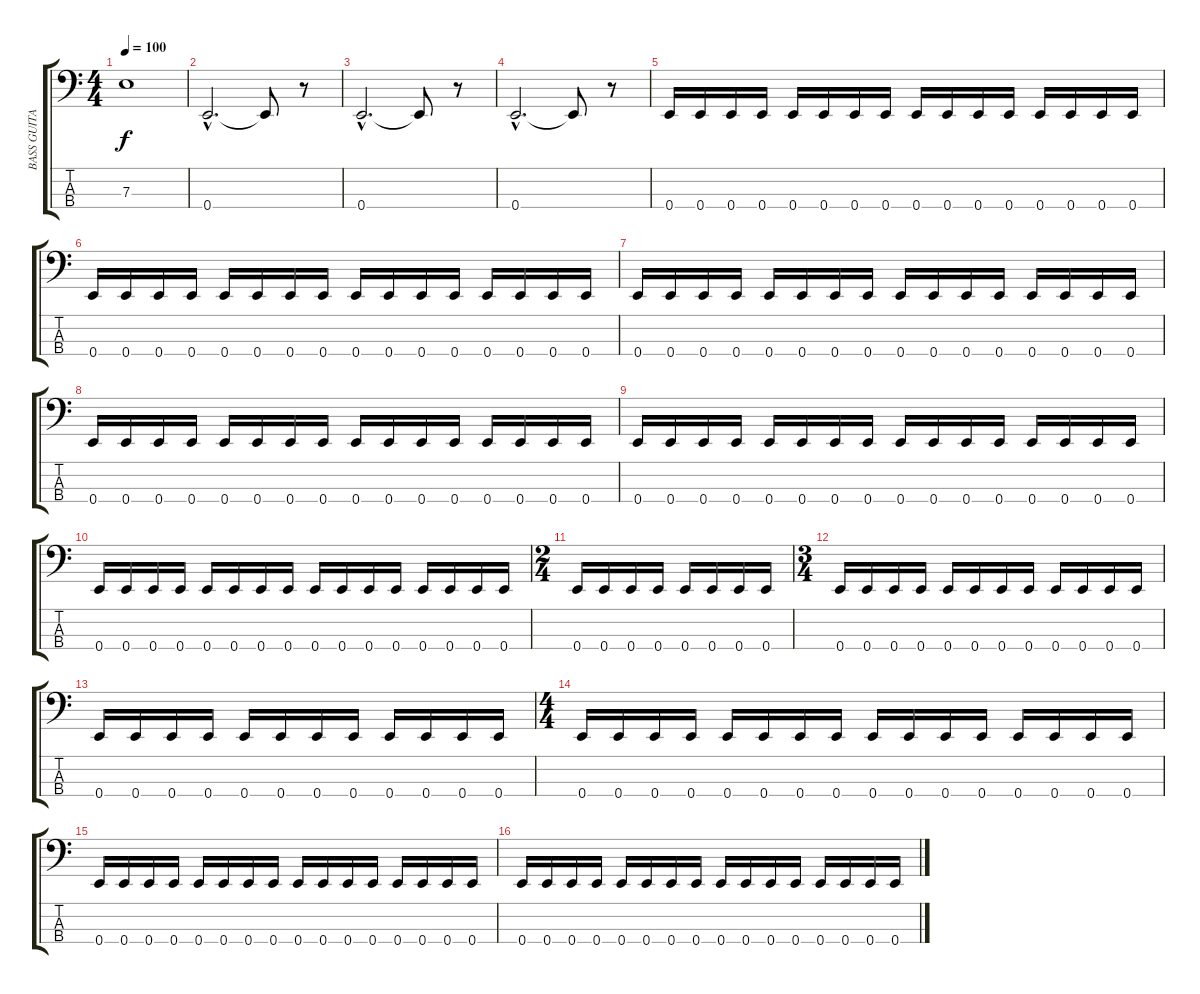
\track ("BASS GUITAR" "BASS GUITA") {instrument electricbasspick}
\staff {score tabs}
\tuning (G2 D2 A1 E1) {hide}
\ts (4 4)
\tempo 100
\clef f4
\ks c
7.3.1{dy f} |
0.4{hac}.2{d} 0.4{t}.8 r.8 |
0.4{hac}.2{d} 0.4{t}.8 r.8 |
0.4{hac}.2{d} 0.4{t}.8 r.8 |
0.4.16{volume 6} 0.4.16 0.4.16 0.4.16 0.4.16 0.4.16 0.4.16 0.4.16 0.4.16 0.4.16 0.4.16 0.4.16 0.4.16 0.4.16 0.4.16 0.4.16 |
0.4.16{volume 6} 0.4.16 0.4.16 0.4.16 0.4.16 0.4.16 0.4.16 0.4.16 0.4.16 0.4.16 0.4.16 0.4.16 0.4.16 0.4.16 0.4.16 0.4.16 |
0.4.16{volume 6} 0.4.16 0.4.16 0.4.16 0.4.16 0.4.16 0.4.16 0.4.16 0.4.16 0.4.16 0.4.16 0.4.16 0.4.16 0.4.16 0.4.16 0.4.16 |
0.4.16{volume 6} 0.4.16 0.4.16 0.4.16 0.4.16 0.4.16 0.4.16 0.4.16 0.4.16 0.4.16 0.4.16 0.4.16 0.4.16 0.4.16 0.4.16 0.4.16 |
0.4.16{volume 6} 0.4.16 0.4.16 0.4.16 0.4.16 0.4.16 0.4.16 0.4.16 0.4.16 0.4.16 0.4.16 0.4.16 0.4.16 0.4.16 0.4.16 0.4.16 |
0.4.16{volume 6} 0.4.16 0.4.16 0.4.16 0.4.16 0.4.16 0.4.16 0.4.16 0.4.16 0.4.16 0.4.16 0.4.16 0.4.16 0.4.16 0.4.16 0.4.16 |
\ts (2 4)
0.4.16{volume 6} 0.4.16 0.4.16 0.4.16 0.4.16 0.4.16 0.4.16 0.4.16 |
\ts (3 4)
0.4.16{volume 6} 0.4.16 0.4.16 0.4.16 0.4.16 0.4.16 0.4.16 0.4.16 0.4.16 0.4.16 0.4.16 0.4.16 |
0.4.16{volume 6} 0.4.16 0.4.16 0.4.16 0.4.16 0.4.16 0.4.16 0.4.16 0.4.16 0.4.16 0.4.16 0.4.16 |
\ts (4 4)
0.4.16{volume 6} 0.4.16 0.4.16 0.4.16 0.4.16 0.4.16 0.4.16 0.4.16 0.4.16 0.4.16 0.4.16 0.4.16 0.4.16 0.4.16 0.4.16 0.4.16 |
0.4.16{volume 6} 0.4.16 0.4.16 0.4.16 0.4.16 0.4.16 0.4.16 0.4.16 0.4.16 0.4.16 0.4.16 0.4.16 0.4.16 0.4.16 0.4.16 0.4.16 |
0.4.16{volume 6} 0.4.16 0.4.16 0.4.16 0.4.16 0.4.16 0.4.16 0.4.16 0.4.16 0.4.16 0.4.16 0.4.16 0.4.16 0.4.16 0.4.16 0.4.16
